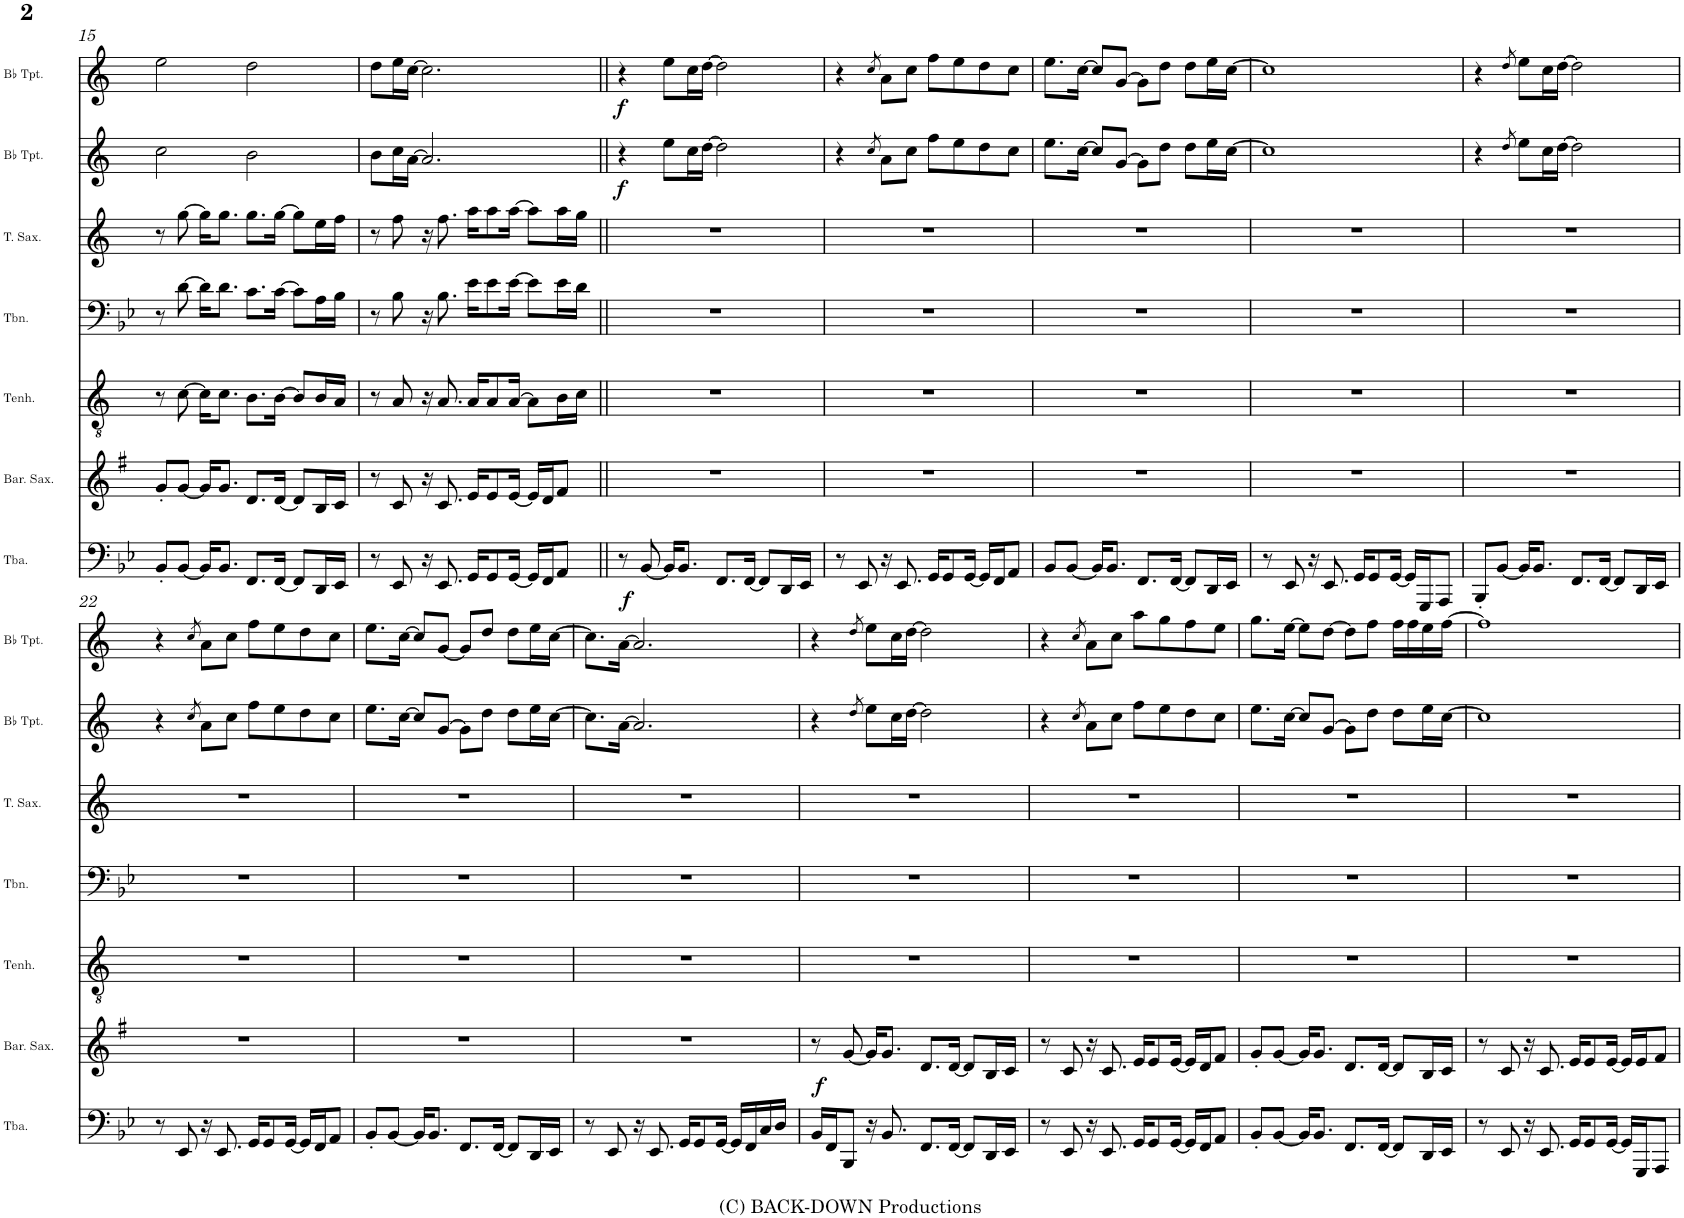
**kern	**dynam	**kern	**dynam	**kern	**kern	**kern	**kern	**dynam	**kern	**dynam
*part7	*part7	*part6	*part6	*part5	*part4	*part3	*part2	*part2	*part1	*part1
*staff7	*staff7	*staff6	*staff6	*staff5	*staff4	*staff3	*staff2	*staff2	*staff1	*staff1
*I"Tuba	*	*I"Baritone Saxophone	*	*I"Tenorhorn	*I"Trombone	*I"Tenor Saxophone	*I"Bb Trumpet	*	*I"Bb Trumpet	*
*I'Tba.	*	*I'Bar. Sax.	*	*I'Tenh.	*I'Tbn.	*I'T. Sax.	*I'Bb Tpt.	*	*I'Bb Tpt.	*
!!LO:PB:g=z
*clefF4	*	*clefG2	*	*clefGv2	*clefF4	*clefG2	*clefG2	*	*clefG2	*
*	*	*Trd12c21	*	*Trd1c2	*	*Trd8c14	*Trd1c2	*	*Trd1c2	*
*k[b-e-]	*	*k[f#]	*	*k[]	*k[b-e-]	*k[]	*k[]	*	*k[]	*
*M4/4	*	*M4/4	*	*M4/4	*M4/4	*M4/4	*M4/4	*	*M4/4	*
=15	=15	=15	=15	=15	=15	=15	=15	=15	=15	=15
8BB-'/L	.	8g'/L	.	8r	8r	8r	2cc\	.	2ee\	.
[8BB-/J	.	[8g/J	.	[8c\	[8d\	[8gg\	.	.	.	.
16BB-/KL]	.	16g/KL]	.	16c\KL]	16d\KL]	16gg\KL]	.	.	.	.
8.BB-/J	.	8.g/J	.	8.c\J	8.d\J	8.gg\J	.	.	.	.
8.FF/L	.	8.d/L	.	8.B\L	8.c\L	8.gg\L	2b\	.	2dd\	.
[16FF/Jk	.	[16d/Jk	.	[16B\Jk	[16c\Jk	[16gg\Jk	.	.	.	.
8FF/L]	.	8d/L]	.	8B/L]	8c\L]	8gg\L]	.	.	.	.
16DD/L	.	16B/L	.	16B/L	16A\L	16ee\L	.	.	.	.
16EE-/JJ	.	16c/JJ	.	16A/JJ	16B-\JJ	16ff\JJ	.	.	.	.
=16	=16	=16	=16	=16	=16	=16	=16	=16	=16	=16
8r	.	8r	.	8r	8r	8r	8b\L	.	8dd\L	.
8EE-/	.	8c/	.	8A/	8B-\	8ff\	16cc\L	.	16ee\L	.
.	.	.	.	.	.	.	[16a\JJ	.	[16cc\JJ	.
16r	.	16r	.	16r	16r	16r	2.a/]	.	2.cc\]	.
8.EE-/	.	8.c/	.	8.A/	8.B-\	8.ff\	.	.	.	.
16GG/KL	.	16e/KL	.	16A/KL	16e-\KL	16aa\KL	.	.	.	.
8GG/	.	8e/	.	8A/	8e-\	8aa\	.	.	.	.
[16GG/Jk	.	[16e/Jk	.	[16A/Jk	[16e-\Jk	[16aa\Jk	.	.	.	.
16GG/LL]	.	16e/LL]	.	8A\L]	8e-\L]	8aa\L]	.	.	.	.
16FF/J	.	16d/J	.	.	.	.	.	.	.	.
8AA/J	.	8f#/J	.	16B\L	16e-\L	16aa\L	.	.	.	.
.	.	.	.	16c\JJ	16d\JJ	16gg\JJ	.	.	.	.
=17||	=17||	=17||	=17||	=17||	=17||	=17||	=17||	=17||	=17||	=17||
!	!LO:DY:b	!	!	!	!	!	!	!LO:DY:b	!	!LO:DY:b
8r	f	1r	.	1r	1r	1r	4r	f	4r	f
[8BB-/	.	.	.	.	.	.	.	.	.	.
16BB-/KL]	.	.	.	.	.	.	8ee\L	.	8ee\L	.
8.BB-/J	.	.	.	.	.	.	.	.	.	.
.	.	.	.	.	.	.	16cc\L	.	16cc\L	.
.	.	.	.	.	.	.	[16dd\JJ	.	[16dd\JJ	.
8.FF/L	.	.	.	.	.	.	2dd\]	.	2dd\]	.
[16FF/Jk	.	.	.	.	.	.	.	.	.	.
8FF/L]	.	.	.	.	.	.	.	.	.	.
16DD/L	.	.	.	.	.	.	.	.	.	.
16EE-/JJ	.	.	.	.	.	.	.	.	.	.
=18	=18	=18	=18	=18	=18	=18	=18	=18	=18	=18
8r	.	1r	.	1r	1r	1r	4r	.	4r	.
8EE-/	.	.	.	.	.	.	.	.	.	.
.	.	.	.	.	.	.	8qcc/	.	8qcc/	.
16r	.	.	.	.	.	.	8a\L	.	8a\L	.
8.EE-/	.	.	.	.	.	.	.	.	.	.
.	.	.	.	.	.	.	8cc\J	.	8cc\J	.
16GG/KL	.	.	.	.	.	.	8ff\L	.	8ff\L	.
8GG/	.	.	.	.	.	.	.	.	.	.
.	.	.	.	.	.	.	8ee\	.	8ee\	.
[16GG/Jk	.	.	.	.	.	.	.	.	.	.
16GG/LL]	.	.	.	.	.	.	8dd\	.	8dd\	.
16FF/J	.	.	.	.	.	.	.	.	.	.
8AA/J	.	.	.	.	.	.	8cc\J	.	8cc\J	.
=19	=19	=19	=19	=19	=19	=19	=19	=19	=19	=19
8BB-/L	.	1r	.	1r	1r	1r	8.ee\L	.	8.ee\L	.
[8BB-/J	.	.	.	.	.	.	.	.	.	.
.	.	.	.	.	.	.	[16cc\Jk	.	[16cc\Jk	.
16BB-/KL]	.	.	.	.	.	.	8cc/L]	.	8cc/L]	.
8.BB-/J	.	.	.	.	.	.	.	.	.	.
.	.	.	.	.	.	.	[8g/J	.	[8g/J	.
8.FF/L	.	.	.	.	.	.	8g\L]	.	8g\L]	.
.	.	.	.	.	.	.	8dd\J	.	8dd\J	.
[16FF/Jk	.	.	.	.	.	.	.	.	.	.
8FF/L]	.	.	.	.	.	.	8dd\L	.	8dd\L	.
16DD/L	.	.	.	.	.	.	16ee\L	.	16ee\L	.
16EE-/JJ	.	.	.	.	.	.	[16cc\JJ	.	[16cc\JJ	.
=20	=20	=20	=20	=20	=20	=20	=20	=20	=20	=20
8r	.	1r	.	1r	1r	1r	1cc]	.	1cc]	.
8EE-/	.	.	.	.	.	.	.	.	.	.
16r	.	.	.	.	.	.	.	.	.	.
8.EE-/	.	.	.	.	.	.	.	.	.	.
16GG/KL	.	.	.	.	.	.	.	.	.	.
8GG/	.	.	.	.	.	.	.	.	.	.
[16GG/Jk	.	.	.	.	.	.	.	.	.	.
16GG/LL]	.	.	.	.	.	.	.	.	.	.
16GGG/J	.	.	.	.	.	.	.	.	.	.
8AAA/J	.	.	.	.	.	.	.	.	.	.
=21	=21	=21	=21	=21	=21	=21	=21	=21	=21	=21
8BBB-'/L	.	1r	.	1r	1r	1r	4r	.	4r	.
[8BB-/J	.	.	.	.	.	.	.	.	.	.
.	.	.	.	.	.	.	8qdd/	.	8qdd/	.
16BB-/KL]	.	.	.	.	.	.	8ee\L	.	8ee\L	.
8.BB-/J	.	.	.	.	.	.	.	.	.	.
.	.	.	.	.	.	.	16cc\L	.	16cc\L	.
.	.	.	.	.	.	.	[16dd\JJ	.	[16dd\JJ	.
8.FF/L	.	.	.	.	.	.	2dd\]	.	2dd\]	.
[16FF/Jk	.	.	.	.	.	.	.	.	.	.
8FF/L]	.	.	.	.	.	.	.	.	.	.
16DD/L	.	.	.	.	.	.	.	.	.	.
16EE-/JJ	.	.	.	.	.	.	.	.	.	.
!!LO:LB:g=z
=22	=22	=22	=22	=22	=22	=22	=22	=22	=22	=22
8r	.	1r	.	1r	1r	1r	4r	.	4r	.
8EE-/	.	.	.	.	.	.	.	.	.	.
.	.	.	.	.	.	.	8qcc/	.	8qcc/	.
16r	.	.	.	.	.	.	8a\L	.	8a\L	.
8.EE-/	.	.	.	.	.	.	.	.	.	.
.	.	.	.	.	.	.	8cc\J	.	8cc\J	.
16GG/KL	.	.	.	.	.	.	8ff\L	.	8ff\L	.
8GG/	.	.	.	.	.	.	.	.	.	.
.	.	.	.	.	.	.	8ee\	.	8ee\	.
[16GG/Jk	.	.	.	.	.	.	.	.	.	.
16GG/LL]	.	.	.	.	.	.	8dd\	.	8dd\	.
16FF/J	.	.	.	.	.	.	.	.	.	.
8AA/J	.	.	.	.	.	.	8cc\J	.	8cc\J	.
=23	=23	=23	=23	=23	=23	=23	=23	=23	=23	=23
8BB-'/L	.	1r	.	1r	1r	1r	8.ee\L	.	8.ee\L	.
[8BB-/J	.	.	.	.	.	.	.	.	.	.
.	.	.	.	.	.	.	[16cc\Jk	.	[16cc\Jk	.
16BB-/KL]	.	.	.	.	.	.	8cc/L]	.	8cc/L]	.
8.BB-/J	.	.	.	.	.	.	.	.	.	.
.	.	.	.	.	.	.	[8g/J	.	[8g/J	.
8.FF/L	.	.	.	.	.	.	8g\L]	.	8g/L]	.
.	.	.	.	.	.	.	8dd\J	.	8dd/J	.
[16FF/Jk	.	.	.	.	.	.	.	.	.	.
8FF/L]	.	.	.	.	.	.	8dd\L	.	8dd\L	.
16DD/L	.	.	.	.	.	.	16ee\L	.	16ee\L	.
16EE-/JJ	.	.	.	.	.	.	[16cc\JJ	.	[16cc\JJ	.
=24	=24	=24	=24	=24	=24	=24	=24	=24	=24	=24
8r	.	1r	.	1r	1r	1r	8.cc\L]	.	8.cc\L]	.
8EE-/	.	.	.	.	.	.	.	.	.	.
.	.	.	.	.	.	.	[16a\Jk	.	[16a\Jk	.
16r	.	.	.	.	.	.	2.a/]	.	2.a/]	.
8.EE-/	.	.	.	.	.	.	.	.	.	.
16GG/KL	.	.	.	.	.	.	.	.	.	.
8GG/	.	.	.	.	.	.	.	.	.	.
[16GG/Jk	.	.	.	.	.	.	.	.	.	.
16GG/LL]	.	.	.	.	.	.	.	.	.	.
16FF/	.	.	.	.	.	.	.	.	.	.
16C/	.	.	.	.	.	.	.	.	.	.
16D/JJ	.	.	.	.	.	.	.	.	.	.
=25	=25	=25	=25	=25	=25	=25	=25	=25	=25	=25
!	!	!	!LO:DY:b	!	!	!	!	!	!	!
16BB-/LL	.	8r	f	1r	1r	1r	4r	.	4r	.
16FF/J	.	.	.	.	.	.	.	.	.	.
8BBB-/J	.	[8g/	.	.	.	.	.	.	.	.
.	.	.	.	.	.	.	8qdd/	.	8qdd/	.
16r	.	16g/KL]	.	.	.	.	8ee\L	.	8ee\L	.
8.BB-/	.	8.g/J	.	.	.	.	.	.	.	.
.	.	.	.	.	.	.	16cc\L	.	16cc\L	.
.	.	.	.	.	.	.	[16dd\JJ	.	[16dd\JJ	.
8.FF/L	.	8.d/L	.	.	.	.	2dd\]	.	2dd\]	.
[16FF/Jk	.	[16d/Jk	.	.	.	.	.	.	.	.
8FF/L]	.	8d/L]	.	.	.	.	.	.	.	.
16DD/L	.	16B/L	.	.	.	.	.	.	.	.
16EE-/JJ	.	16c/JJ	.	.	.	.	.	.	.	.
=26	=26	=26	=26	=26	=26	=26	=26	=26	=26	=26
8r	.	8r	.	1r	1r	1r	4r	.	4r	.
8EE-/	.	8c/	.	.	.	.	.	.	.	.
.	.	.	.	.	.	.	8qcc/	.	8qcc/	.
16r	.	16r	.	.	.	.	8a\L	.	8a\L	.
8.EE-/	.	8.c/	.	.	.	.	.	.	.	.
.	.	.	.	.	.	.	8cc\J	.	8cc\J	.
16GG/KL	.	16e/KL	.	.	.	.	8ff\L	.	8aa\L	.
8GG/	.	8e/	.	.	.	.	.	.	.	.
.	.	.	.	.	.	.	8ee\	.	8gg\	.
[16GG/Jk	.	[16e/Jk	.	.	.	.	.	.	.	.
16GG/LL]	.	16e/LL]	.	.	.	.	8dd\	.	8ff\	.
16FF/J	.	16d/J	.	.	.	.	.	.	.	.
8AA/J	.	8f#/J	.	.	.	.	8cc\J	.	8ee\J	.
=27	=27	=27	=27	=27	=27	=27	=27	=27	=27	=27
8BB-'/L	.	8g'/L	.	1r	1r	1r	8.ee\L	.	8.gg\L	.
[8BB-/J	.	[8g/J	.	.	.	.	.	.	.	.
.	.	.	.	.	.	.	[16cc\Jk	.	[16ee\Jk	.
16BB-/KL]	.	16g/KL]	.	.	.	.	8cc/L]	.	8ee\L]	.
8.BB-/J	.	8.g/J	.	.	.	.	.	.	.	.
.	.	.	.	.	.	.	[8g/J	.	[8dd\J	.
8.FF/L	.	8.d/L	.	.	.	.	8g\L]	.	8dd\L]	.
.	.	.	.	.	.	.	8dd\J	.	8ff\J	.
[16FF/Jk	.	[16d/Jk	.	.	.	.	.	.	.	.
8FF/L]	.	8d/L]	.	.	.	.	8dd\L	.	16ff\LL	.
.	.	.	.	.	.	.	.	.	16ff\	.
16DD/L	.	16B/L	.	.	.	.	16ee\L	.	16ee\	.
16EE-/JJ	.	16c/JJ	.	.	.	.	[16cc\JJ	.	[16ff\JJ	.
=28	=28	=28	=28	=28	=28	=28	=28	=28	=28	=28
8r	.	8r	.	1r	1r	1r	1cc]	.	1ff]	.
8EE-/	.	8c/	.	.	.	.	.	.	.	.
16r	.	16r	.	.	.	.	.	.	.	.
8.EE-/	.	8.c/	.	.	.	.	.	.	.	.
16GG/KL	.	16e/KL	.	.	.	.	.	.	.	.
8GG/	.	8e/	.	.	.	.	.	.	.	.
[16GG/Jk	.	[16e/Jk	.	.	.	.	.	.	.	.
16GG/LL]	.	16e/LL]	.	.	.	.	.	.	.	.
16GGG/J	.	16e/J	.	.	.	.	.	.	.	.
8AAA/J	.	8f#/J	.	.	.	.	.	.	.	.
=	=	=	=	=	=	=	=	=	=	=
*-	*-	*-	*-	*-	*-	*-	*-	*-	*-	*-
